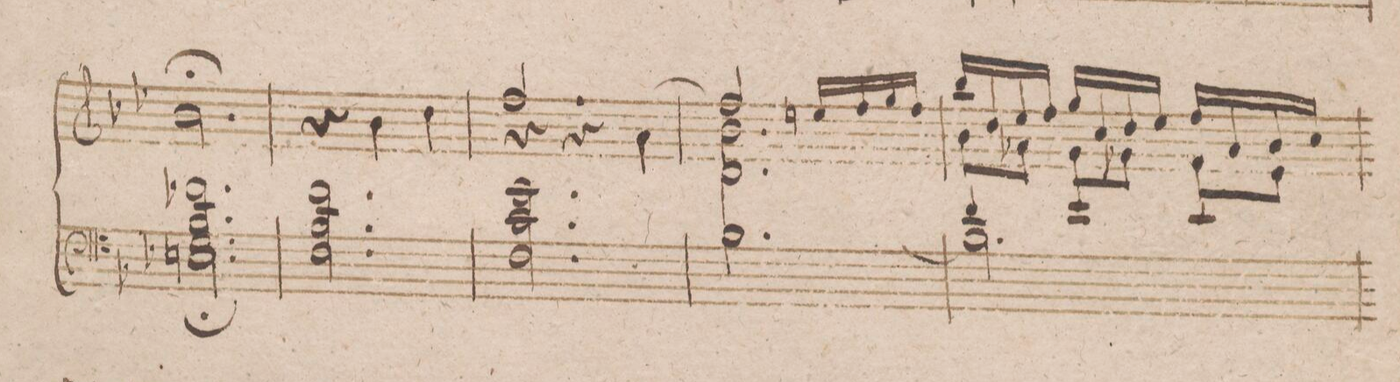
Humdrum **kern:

**kern
*I"Organo.
*clefF4
*k[b-e-]
*met(c)
*M3/4
2.d-X\ 2.B-\ 2.G\ 2.En;<\
=120
2.d\ 2.B-\ 2.F\
=121
2.e-\ 2.c\ 2.F\
=122
[2.B-\
=123
*^
2.B-\]	4d/
.	4e-/
.	4c/
*v	*v
=124
*-
